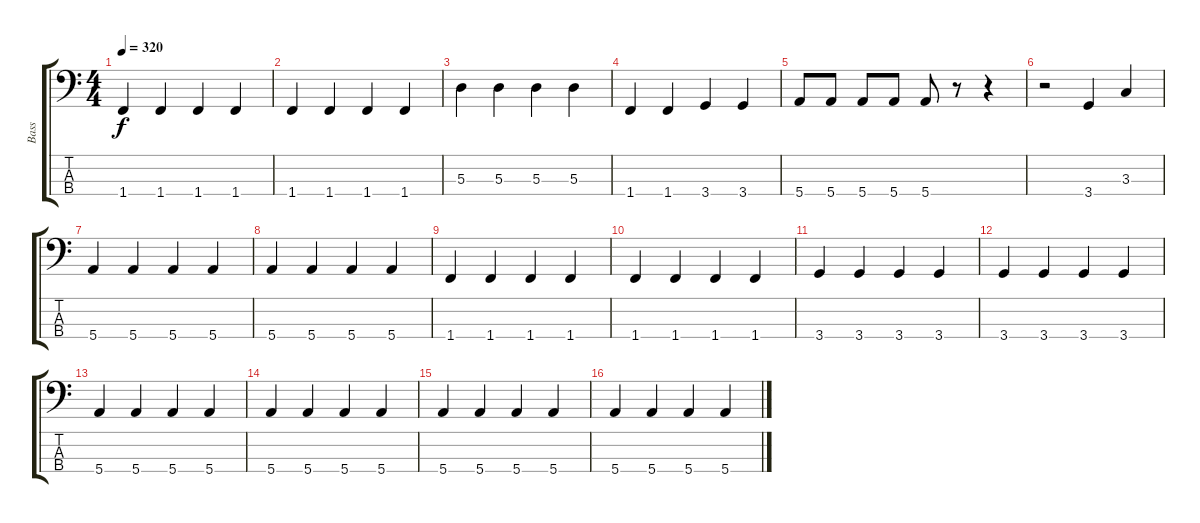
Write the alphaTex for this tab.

\track ("Bass" "Bass") {instrument electricbasspick}
\staff {score tabs}
\tuning (G2 D2 A1 E1) {hide}
\ts (4 4)
\tempo 320
\clef f4
\ks c
1.4.4{dy f} 1.4.4 1.4.4 1.4.4 |
1.4.4 1.4.4 1.4.4 1.4.4 |
5.3.4 5.3.4 5.3.4 5.3.4 |
1.4.4 1.4.4 3.4.4 3.4.4 |
5.4.8 5.4.8 5.4.8 5.4.8 5.4.8 r.8 r.4 |
r.2 3.4.4 3.3.4 |
5.4.4 5.4.4 5.4.4 5.4.4 |
5.4.4 5.4.4 5.4.4 5.4.4 |
1.4.4 1.4.4 1.4.4 1.4.4 |
1.4.4 1.4.4 1.4.4 1.4.4 |
3.4.4 3.4.4 3.4.4 3.4.4 |
3.4.4 3.4.4 3.4.4 3.4.4 |
5.4.4 5.4.4 5.4.4 5.4.4 |
5.4.4 5.4.4 5.4.4 5.4.4 |
5.4.4 5.4.4 5.4.4 5.4.4 |
5.4.4 5.4.4 5.4.4 5.4.4
